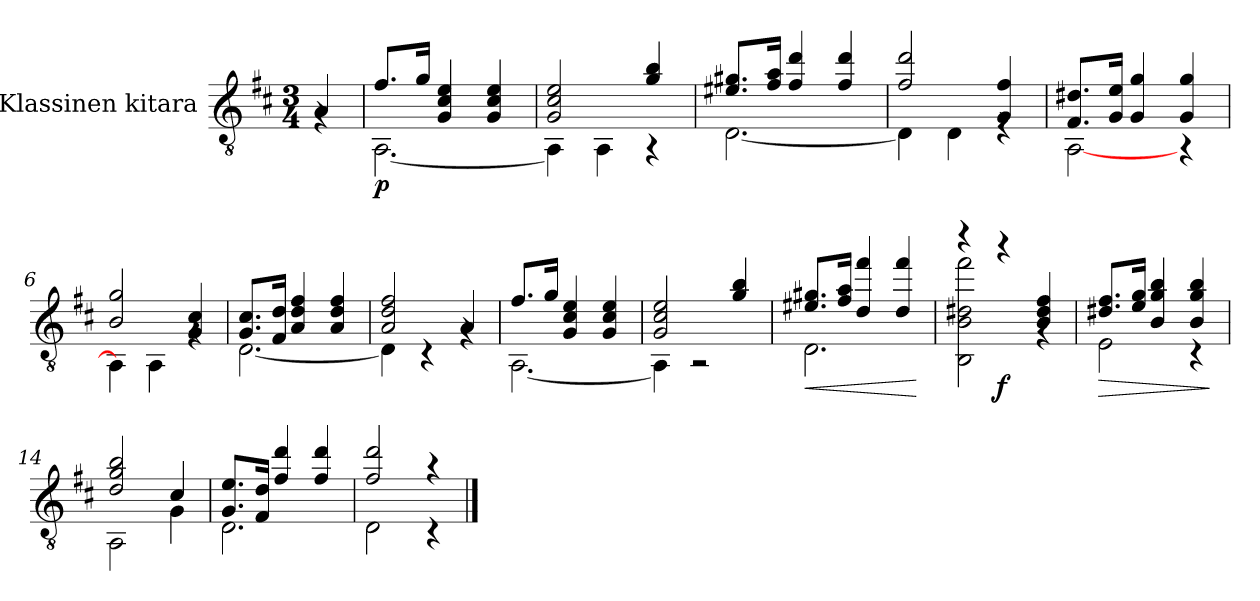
**kern	**dynam
*part1	*part1
*staff1	*staff1
*I"Klassinen kitara	*
*clefGv2	*
*k[f#c#]	*
*M3/4	*
*MM90	*
=	=
*^	*
4A/	4rG	.
=1	=1	=1
!	!	!LO:DY:b
8.f#/L	[2.AA\	p
16g/Jk	.	.
4G/ 4c#/ 4e/	.	.
4G/ 4c#/ 4e/	.	.
=2	=2	=2
2G/ 2c#/ 2e/	4AA\]	.
.	4AA\	.
4g/ 4b/	4r	.
=3	=3	=3
8.e#X/ 8.g#X/L	[2.D\	.
16f#/ 16a/Jk	.	.
4f#/ 4dd/	.	.
4f#/ 4dd/	.	.
=4	=4	=4
2f#/ 2dd/	4D\]	.
.	4D\	.
4G/ 4f#/	4rE	.
=5	=5	=5
8.F#/ 8.d#X/L	[2AA\	.
16G/ 16e/Jk	.	.
4G/ 4g/	.	.
4G/ 4g/	4r	.
=6	=6	=6
2B/ 2g/	4AA\]	.
.	4AA\	.
4G/ 4c#/	4rG	.
=7	=7	=7
8.G/ 8.c#/L	[2.D\	.
16F#/ 16d/Jk	.	.
4A/ 4d/ 4f#/	.	.
4A/ 4d/ 4f#/	.	.
=8	=8	=8
2A/ 2d/ 2f#/	4D\]	.
.	4r	.
4A/	4rG	.
!!LO:LB:g=z	!!
=9	=9	=9
8.f#/L	[2.AA\	.
16g/Jk	.	.
4G/ 4c#/ 4e/	.	.
4G/ 4c#/ 4e/	.	.
=10	=10	=10
2G/ 2c#/ 2e/	4AA\]	.
.	2r	.
4g/ 4b/	.	.
=11	=11	=11
!	!	!LO:HP:b
8.e#X/ 8.g#X/L	2.D\	<
16f#/ 16a/Jk	.	.
4d/ 4ff#/	.	.
4d/ 4ff#/	.	.
*v	*v	*
.	[
=12	=12
*^	*
4r	2BB\ 2B\ 2d#X\ 2ff#\	.
!	!	!LO:DY:b
4r	.	f
4B/ 4d#/ 4f#/	4rG	.
=13	=13	=13
!	!	!LO:HP:b
8.d#X/ 8.f#/L	2E\	>
16e/ 16g/Jk	.	.
4B/ 4g/ 4b/	.	.
4B/ 4g/ 4b/	4r	.
*v	*v	*
.	]
=14	=14
*^	*
2d/ 2g/ 2b/	2AA\	.
4c#/	4G\	.
=15	=15	=15
8.G/ 8.e/L	2.D\	.
16F#/ 16d/Jk	.	.
4f#/ 4dd/	.	.
4f#/ 4dd/	.	.
=16	=16	=16
2f#/ 2dd/	2D\	.
4r	4r	.
*v	*v	*
==	==
*-	*-
